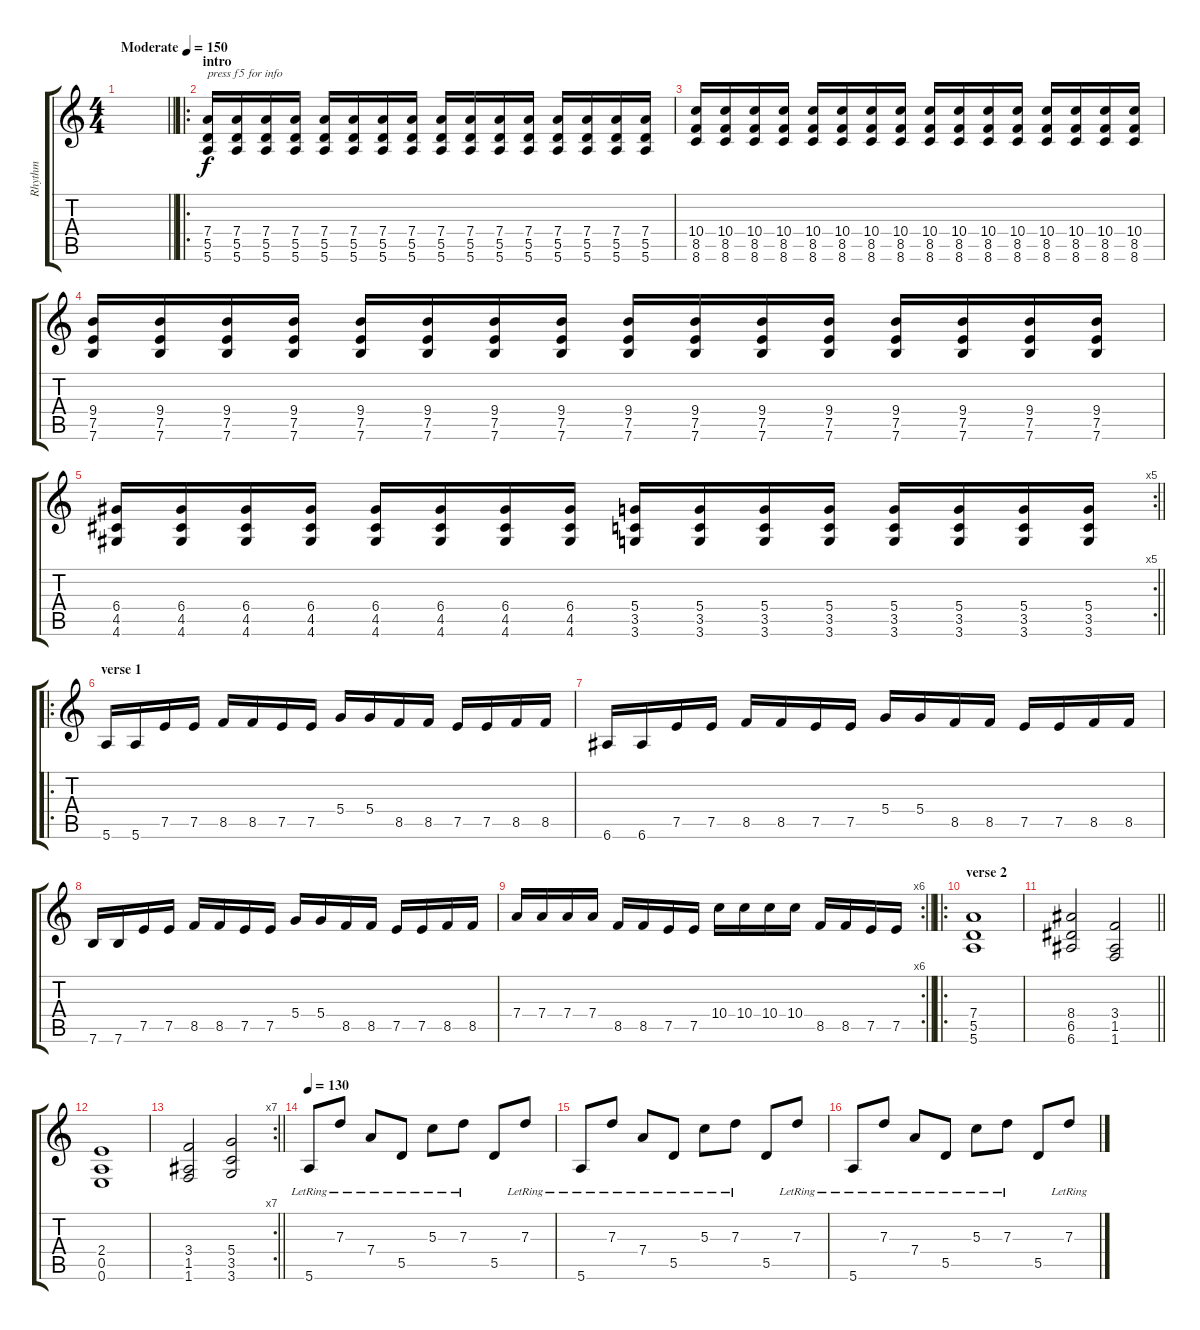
\track ("Rhythm" "Rhythm") {instrument distortionguitar}
\staff {score tabs}
\tuning (E4 B3 G3 D3 A2 E2) {hide}
\ts (4 4)
\tempo (150 "Moderate")
\clef g2
\barLineRight lightlight
\ks c
|
\ro
\section ("" "intro")
(7.4 5.5 5.6).16{txt "press f5 for info"} (7.4 5.5 5.6).16 (7.4 5.5 5.6).16 (7.4 5.5 5.6).16 (7.4 5.5 5.6).16 (7.4 5.5 5.6).16 (7.4 5.5 5.6).16 (7.4 5.5 5.6).16 (7.4 5.5 5.6).16 (7.4 5.5 5.6).16 (7.4 5.5 5.6).16 (7.4 5.5 5.6).16 (7.4 5.5 5.6).16 (7.4 5.5 5.6).16 (7.4 5.5 5.6).16 (7.4 5.5 5.6).16 |
(10.4 8.5 8.6).16 (10.4 8.5 8.6).16 (10.4 8.5 8.6).16 (10.4 8.5 8.6).16 (10.4 8.5 8.6).16 (10.4 8.5 8.6).16 (10.4 8.5 8.6).16 (10.4 8.5 8.6).16 (10.4 8.5 8.6).16 (10.4 8.5 8.6).16 (10.4 8.5 8.6).16 (10.4 8.5 8.6).16 (10.4 8.5 8.6).16 (10.4 8.5 8.6).16 (10.4 8.5 8.6).16 (10.4 8.5 8.6).16 |
(9.4 7.5 7.6).16 (9.4 7.5 7.6).16 (9.4 7.5 7.6).16 (9.4 7.5 7.6).16 (9.4 7.5 7.6).16 (9.4 7.5 7.6).16 (9.4 7.5 7.6).16 (9.4 7.5 7.6).16 (9.4 7.5 7.6).16 (9.4 7.5 7.6).16 (9.4 7.5 7.6).16 (9.4 7.5 7.6).16 (9.4 7.5 7.6).16 (9.4 7.5 7.6).16 (9.4 7.5 7.6).16 (9.4 7.5 7.6).16 |
\rc 5
\barLineRight lightlight
(6.4 4.5 4.6).16 (6.4 4.5 4.6).16 (6.4 4.5 4.6).16 (6.4 4.5 4.6).16 (6.4 4.5 4.6).16 (6.4 4.5 4.6).16 (6.4 4.5 4.6).16 (6.4 4.5 4.6).16 (5.4 3.5 3.6).16 (5.4 3.5 3.6).16 (5.4 3.5 3.6).16 (5.4 3.5 3.6).16 (5.4 3.5 3.6).16 (5.4 3.5 3.6).16 (5.4 3.5 3.6).16 (5.4 3.5 3.6).16 |
\ro
\section ("" "verse 1")
5.6.16 5.6.16 7.5.16 7.5.16 8.5.16 8.5.16 7.5.16 7.5.16 5.4.16 5.4.16 8.5.16 8.5.16 7.5.16 7.5.16 8.5.16 8.5.16 |
6.6.16 6.6.16 7.5.16 7.5.16 8.5.16 8.5.16 7.5.16 7.5.16 5.4.16 5.4.16 8.5.16 8.5.16 7.5.16 7.5.16 8.5.16 8.5.16 |
7.6.16 7.6.16 7.5.16 7.5.16 8.5.16 8.5.16 7.5.16 7.5.16 5.4.16 5.4.16 8.5.16 8.5.16 7.5.16 7.5.16 8.5.16 8.5.16 |
\rc 6
\barLineRight lightlight
7.4.16 7.4.16 7.4.16 7.4.16 8.5.16 8.5.16 7.5.16 7.5.16 10.4.16 10.4.16 10.4.16 10.4.16 8.5.16 8.5.16 7.5.16 7.5.16 |
\ro
\section ("" "verse 2")
(7.4 5.5 5.6).1 |
\barLineRight lightlight
(8.4 6.5 6.6).2 (3.4 1.5 1.6).2 |
(2.4 0.5 0.6).1 |
\rc 7
\barLineRight lightlight
(3.4 1.5 1.6).2 (5.4 3.5 3.6).2 |
\tempo 130
5.6{lr}.8{instrument electricguitarjazz} 7.3{lr}.8 7.4{lr}.8 5.5{lr}.8 5.3{lr}.8 7.3{lr}.8 5.5.8 7.3{lr}.8 |
5.6{lr}.8 7.3{lr}.8 7.4{lr}.8 5.5{lr}.8 5.3{lr}.8 7.3{lr}.8 5.5.8 7.3{lr}.8 |
5.6{lr}.8 7.3{lr}.8 7.4{lr}.8 5.5{lr}.8 5.3{lr}.8 7.3{lr}.8 5.5.8 7.3{lr}.8
